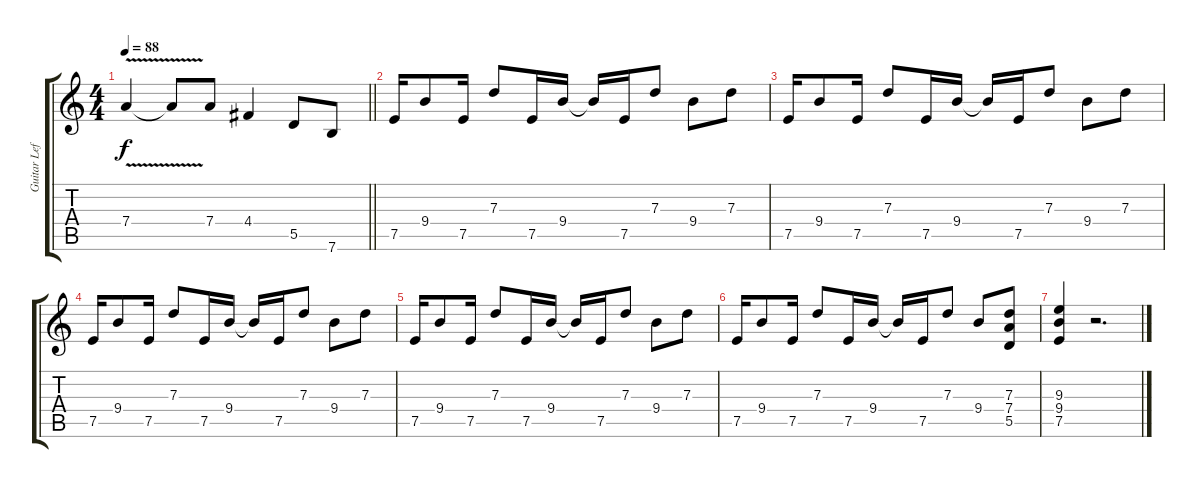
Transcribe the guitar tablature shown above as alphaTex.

\track ("Guitar Left" "Guitar Lef") {instrument distortionguitar}
\staff {score tabs}
\tuning (E4 B3 G3 D3 A2 E2) {hide}
\ts (4 4)
\tempo 88
\clef g2
\barLineRight lightlight
\ks c
7.4{v}.4{dy f} 7.4{t}.8 7.4.8 4.4.4 5.5.8 7.6.8 |
7.5.16 9.4.8 7.5.16 7.3.8 7.5.16 9.4.16 9.4{t}.16 7.5.16 7.3.8 9.4.8 7.3.8 |
7.5.16 9.4.8 7.5.16 7.3.8 7.5.16 9.4.16 9.4{t}.16 7.5.16 7.3.8 9.4.8 7.3.8 |
7.5.16 9.4.8 7.5.16 7.3.8 7.5.16 9.4.16 9.4{t}.16 7.5.16 7.3.8 9.4.8 7.3.8 |
7.5.16 9.4.8 7.5.16 7.3.8 7.5.16 9.4.16 9.4{t}.16 7.5.16 7.3.8 9.4.8 7.3.8 |
7.5.16 9.4.8 7.5.16 7.3.8 7.5.16 9.4.16 9.4{t}.16 7.5.16 7.3.8 9.4.8 (7.3 7.4 5.5).8 |
(9.3 9.4 7.5).4 r.2{d}
